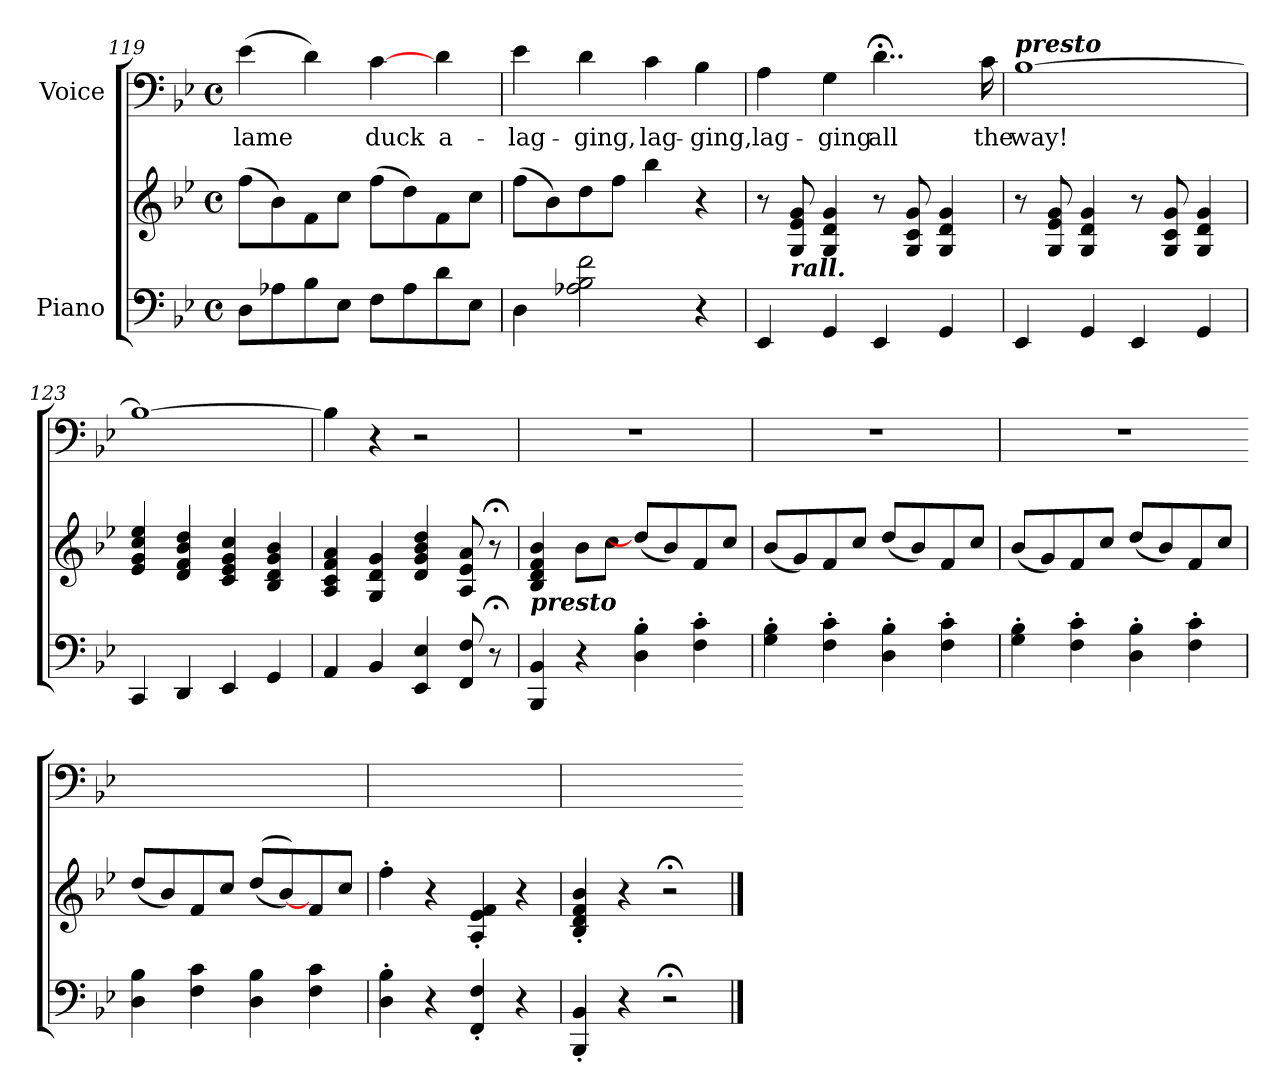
**kern	**kern	**kern	**text
*part2	*part2	*part1	*part1
*staff3	*staff2	*staff1	*staff1
*I"Piano	*	*I"Voice	*
!!LO:LB:g=z
*clefF4	*clefG2	*clefF4	*
*k[b-e-]	*k[b-e-]	*k[b-e-]	*
*B-:	*B-:	*B-:	*
*M4/4	*M4/4	*M4/4	*
*met(c)	*met(c)	*met(c)	*
=119	=119	=119	=119
!	!	!	!LO:LY:b
8DL	(8ffL	(>4e-	lame
8A-X	8b-)	.	.
8B-	8f	4d)	.
8E-J	8ccJ	.	.
!	!	!	!LO:LY:b
8FL	(>8ffL	[4c	duck
8A-	8dd)	.	.
!	!	!	!LO:LY:b
8d	8f	4d	a-
8E-J	8ccJ	.	.
=120	=120	=120	=120
!	!	!	!LO:LY:b
4D	(8ffL	4e-	-lag-
.	8b-)	.	.
!	!	!	!LO:LY:b
2A-X 2B- 2f	8dd	4d	-ging,
.	8ffJ	.	.
!	!	!	!LO:LY:b
.	4bb-	4c	lag-
!	!	!	!LO:LY:b
4r	4r	4B-	-ging,
!!LO:LB:g=z
=121	=121	=121	=121
!	!	!	!LO:LY:b
4EE-	8r	4A	lag-
!	!LO:TX:b:Bi:t=rall.	!	!
.	8G 8e- 8g	.	.
!	!	!	!LO:LY:b
4GG	4G 4d 4g	4G	-ging
!	!	!	!LO:LY:b
4EE-	8r	4..d;<	all
.	8G 8c 8g	.	.
4GG	4G 4d 4g	.	.
!	!	!	!LO:LY:b
.	.	16c	the
=122	=122	=122	=122
!	!	!LO:TX:a:Bi:t=presto	!
!	!	!	!LO:LY:b
4EE-	8r	[1B-	way!
.	8G 8e- 8g	.	.
4GG	4G 4d 4g	.	.
4EE-	8r	.	.
.	8G 8c 8g	.	.
4GG	4G 4d 4g	.	.
=123	=123	=123	=123
4CC	4e- 4g 4cc 4ee-	1B-_	.
4DD	4d 4f 4b- 4dd	.	.
4EE-	4c 4e- 4g 4cc	.	.
4GG	4B- 4d 4g 4b-	.	.
!!LO:LB:g=z
=124	=124	=124	=124
4AA	4A 4c 4f 4a	4B-]	.
4BB-	4G 4d 4g	4r	.
4EE- 4E-	4d 4g 4b- 4dd	2r	.
8FF 8F	8A 8e- 8a	.	.
8r;<	8r;<	.	.
=125	=125	=125	=125
!	!LO:TX:b:Bi:t=presto	!	!
4BBB- 4BB-	4B- 4d 4f 4b-	1r	.
4r	8b-L	.	.
.	8ccJ	.	.
4D' 4B-'	(<8ddL]	.	.
.	8b-)	.	.
4F' 4c'	8f	.	.
.	8ccJ	.	.
=126	=126	=126	=126
4G' 4B-'	(<8b-L	1r	.
.	8g)	.	.
4F' 4c'	8f	.	.
.	8ccJ	.	.
4D' 4B-'	(<8ddL	.	.
.	8b-)	.	.
4F' 4c'	8f	.	.
.	8ccJ	.	.
=127	=127	=127	=127
4G' 4B-'	(<8b-L	1r	.
.	8g)	.	.
4F' 4c'	8f	.	.
.	8ccJ	.	.
4D' 4B-'	(<8ddL	.	.
.	8b-)	.	.
4F' 4c'	8f	.	.
.	8ccJ	.	.
=	=	==	==
4D 4B-	(<8ddL	1ryy	.
.	8b-)	.	.
4F 4c	8f	.	.
.	8ccJ	.	.
4D 4B-	(<(<8ddL	.	.
.	[8b-))	.	.
4F 4c	8f	.	.
.	8ccJ	.	.
=	=	=	=
4D' 4B-'	4ff'	1ryy	.
4r	4r	.	.
4FF' 4F'	4A' 4e-' 4f'	.	.
4r	4r	.	.
=	=	=	=
4BBB-' 4BB-'	4B-' 4d' 4f' 4b-'	1ryy	.
4r	4r	.	.
2r;<	2r;<	.	.
==	==	=	=
*-	*-	*-	*-
